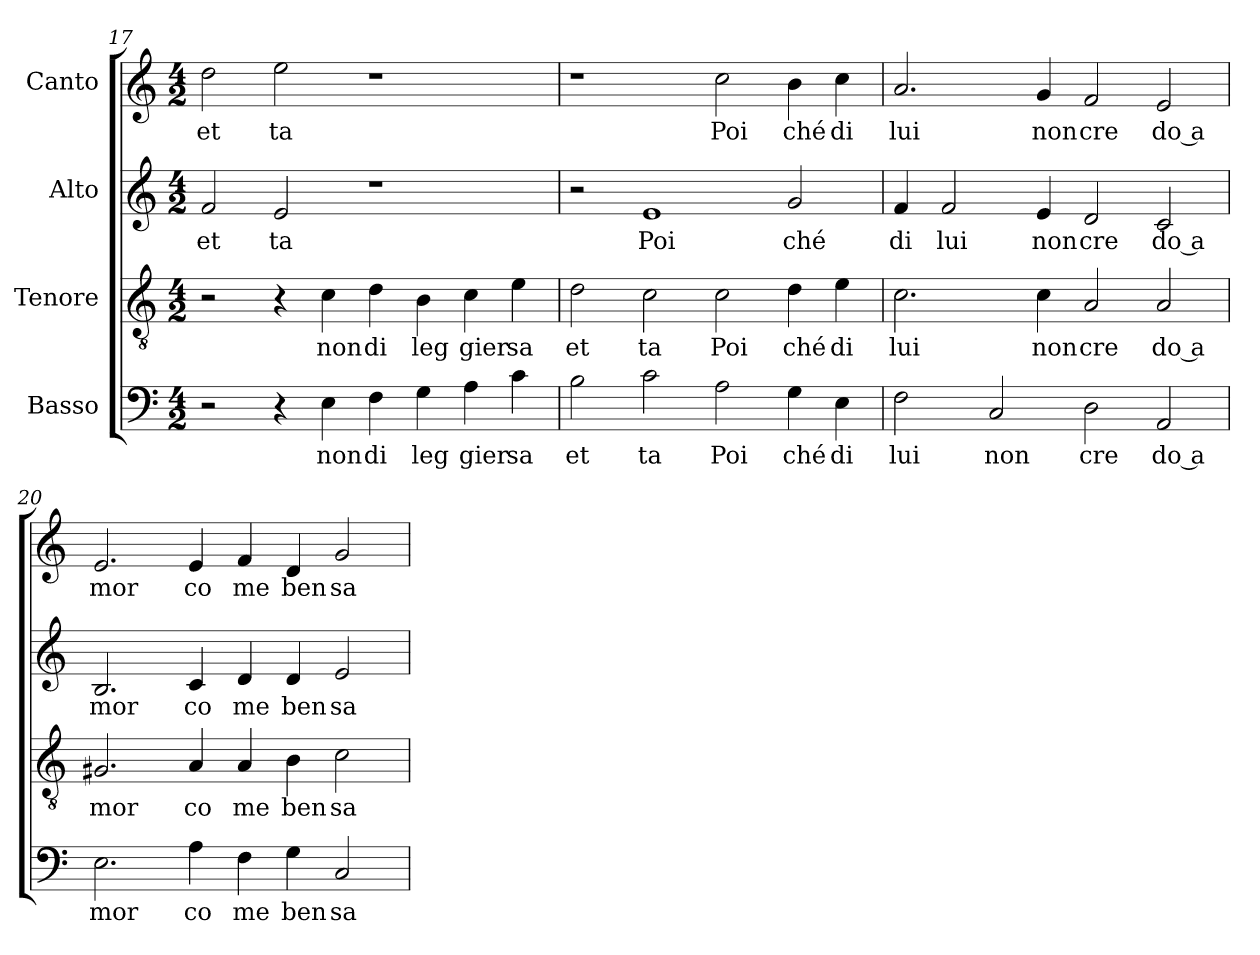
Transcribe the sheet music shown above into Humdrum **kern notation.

**kern	**text	**kern	**text	**kern	**text	**kern	**text
*part4	*part4	*part3	*part3	*part2	*part2	*part1	*part1
*staff4	*staff4	*staff3	*staff3	*staff2	*staff2	*staff1	*staff1
*I"Basso	*	*I"Tenore	*	*I"Alto	*	*I"Canto	*
!!LO:PB:g=z
*clefF4	*	*clefGv2	*	*clefG2	*	*clefG2	*
*M4/2	*	*M4/2	*	*M4/2	*	*M4/2	*
=17	=17	=17	=17	=17	=17	=17	=17
!	!	!	!	!	!LO:LY:b:cj	!	!LO:LY:b:cj
2r	.	2r	.	2f/	et	2dd\	-et
!	!	!	!	!	!LO:LY:b:cj	!	!LO:LY:b:cj
4r	.	4r	.	2e/	ta	2ee\	ta
!	!LO:LY:b:cj	!	!LO:LY:b:cj	!	!	!	!
4E\	non	4c\	non	.	.	.	.
!	!LO:LY:b:cj	!	!LO:LY:b:cj	!	!	!	!
4F\	di	4d\	di	1r	.	1r	.
!	!LO:LY:b:cj	!	!LO:LY:b:cj	!	!	!	!
4G\	leg	4B\	leg	.	.	.	.
!	!LO:LY:b:cj	!	!LO:LY:b:cj	!	!	!	!
4A\	gier	4c\	gier	.	.	.	.
!	!LO:LY:b:cj	!	!LO:LY:b:cj	!	!	!	!
4c\	sa	4e\	sa	.	.	.	.
=18	=18	=18	=18	=18	=18	=18	=18
!	!LO:LY:b:cj	!	!LO:LY:b:cj	!	!	!	!
2B\	et	2d\	et	2r	.	1r	.
!	!LO:LY:b:cj	!	!LO:LY:b:cj	!	!LO:LY:b:cj	!	!
2c\	ta	2c\	ta	1e	Poi	.	.
!	!LO:LY:b:cj	!	!LO:LY:b:cj	!	!	!	!LO:LY:b:cj
2A\	Poi	2c\	Poi	.	.	2cc\	Poi
!	!LO:LY:b:cj	!	!LO:LY:b:cj	!	!LO:LY:b:cj	!	!LO:LY:b:cj
4G\	ché	4d\	ché	2g/	ché	4b\	ché
!	!LO:LY:b:cj	!	!LO:LY:b:cj	!	!	!	!LO:LY:b:cj
4E\	di	4e\	di	.	.	4cc\	di
=19	=19	=19	=19	=19	=19	=19	=19
!	!LO:LY:b:cj	!	!LO:LY:b:cj	!	!LO:LY:b:cj	!	!LO:LY:b:cj
2F\	lui	2.c\	lui	4f/	di	2.a/	lui
!	!	!	!	!	!LO:LY:b:cj	!	!
.	.	.	.	2f/	lui	.	.
!	!LO:LY:b:cj	!	!	!	!	!	!
2C/	non	.	.	.	.	.	.
!	!	!	!LO:LY:b:cj	!	!LO:LY:b:cj	!	!LO:LY:b:cj
.	.	4c\	non	4e/	non	4g/	non
!	!LO:LY:b:cj	!	!LO:LY:b:cj	!	!LO:LY:b:cj	!	!LO:LY:b:cj
2D\	cre	2A/	cre	2d/	cre	2f/	cre
!	!LO:LY:b:rj	!	!LO:LY:b:rj	!	!LO:LY:b:rj	!	!LO:LY:b:rj
2AA/	do a	2A/	do a	2c/	do a	2e/	do a
=20	=20	=20	=20	=20	=20	=20	=20
!	!LO:LY:b:cj	!	!LO:LY:b:cj	!	!LO:LY:b:cj	!	!LO:LY:b:cj
2.E\	mor	2.G#X/	mor	2.B/	mor	2.e/	mor
!	!LO:LY:b:cj	!	!LO:LY:b:cj	!	!LO:LY:b:cj	!	!LO:LY:b:cj
4A\	co	4A/	co	4c/	co	4e/	co
!	!LO:LY:b:cj	!	!LO:LY:b:cj	!	!LO:LY:b:cj	!	!LO:LY:b:cj
4F\	me	4A/	me	4d/	me	4f/	me
!	!LO:LY:b:cj	!	!LO:LY:b:cj	!	!LO:LY:b:cj	!	!LO:LY:b:cj
4G\	ben	4B\	ben	4d/	ben	4d/	ben
!	!LO:LY:b:cj	!	!LO:LY:b:cj	!	!LO:LY:b:cj	!	!LO:LY:b:cj
2C/	sa	2c\	sa	2e/	sa	2g/	sa
=	=	=	=	=	=	=	=
*-	*-	*-	*-	*-	*-	*-	*-
